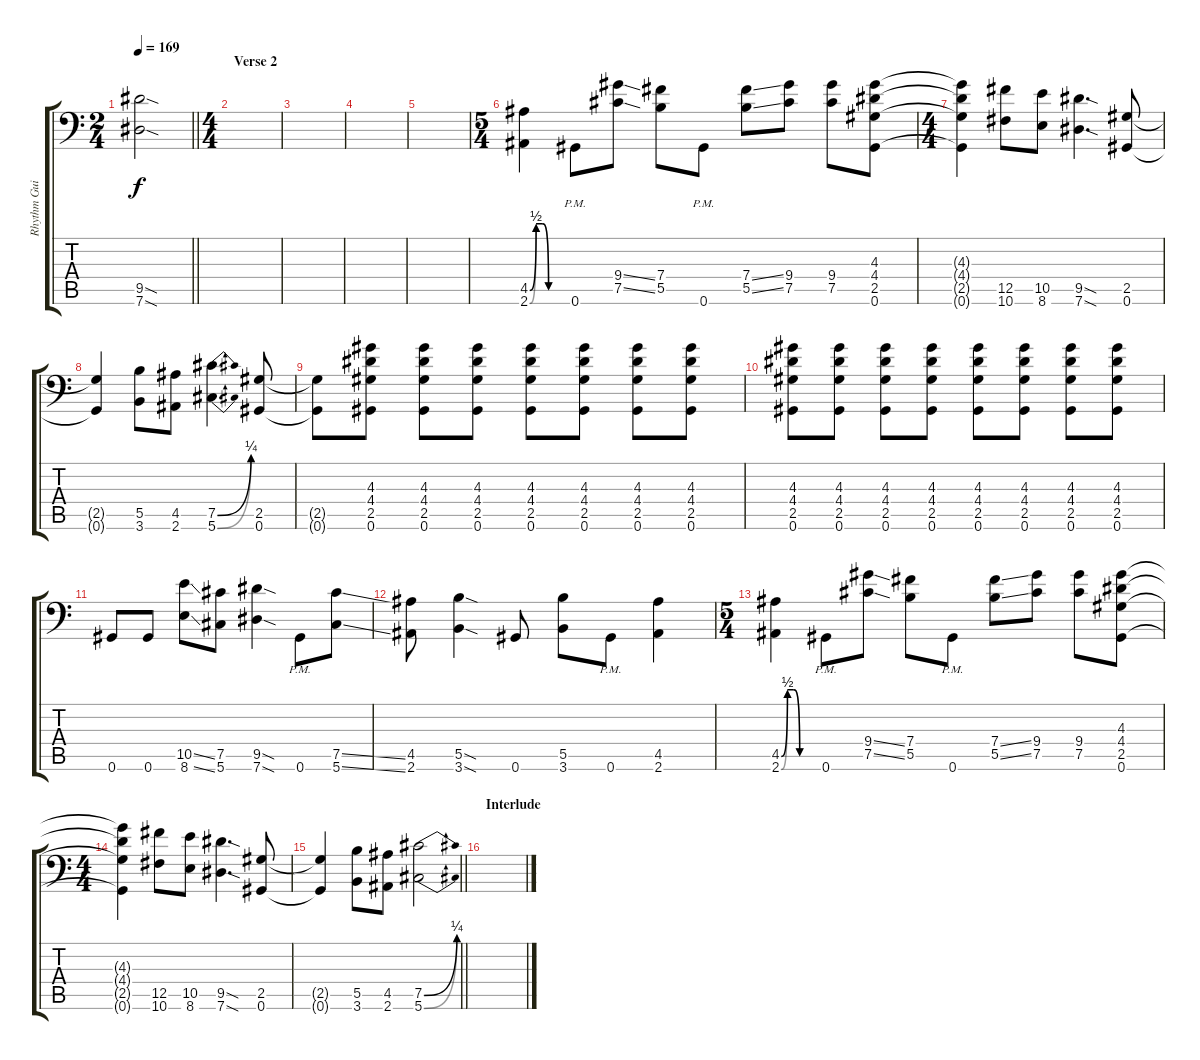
\track ("Rhythm Guitar 2" "Rhythm Gui") {instrument distortionguitar}
\staff {score tabs}
\tuning (Db4 Ab3 E3 B2 Gb2 Ab1) {hide}
\ts (2 4)
\tempo 169
\clef f4
\barLineRight lightlight
\ks c
(9.5{sod} 7.6{sod}).2{dy f} |
\ts (4 4)
\section ("" "Verse 2")
|
|
|
|
\ts (5 4)
(4.5{be (custom 0 0 10 2 20 2 30 0 60 0)} 2.6{be (custom 0 0 10 2 20 2 30 0 60 0)}).4 0.6{pm}.8 (9.4{ss} 7.5{ss}).8 (7.4 5.5).8 0.6{pm}.8 (7.4{ss} 5.5{ss}).8 (9.4 7.5).8 (9.4 7.5).8 (4.3 4.4 2.5 0.6).8 |
\ts (4 4)
(4.3{t} 4.4{t} 2.5{t} 0.6{t}).4 (12.5 10.6).8 (10.5 8.6).8 (9.5{sod} 7.6{sod}).4{d} (2.5 0.6).8 |
(2.5{t} 0.6{t}).4 (5.5 3.6).8 (4.5 2.6).8 (7.5{be (bend 0 0 60 1)} 5.6{be (bend 0 0 60 1)}).4{d} (2.5 0.6).8 |
(2.5{t} 0.6{t}).8 (4.3 4.4 2.5 0.6).8 (4.3 4.4 2.5 0.6).8 (4.3 4.4 2.5 0.6).8 (4.3 4.4 2.5 0.6).8 (4.3 4.4 2.5 0.6).8 (4.3 4.4 2.5 0.6).8 (4.3 4.4 2.5 0.6).8 |
(4.3 4.4 2.5 0.6).8 (4.3 4.4 2.5 0.6).8 (4.3 4.4 2.5 0.6).8 (4.3 4.4 2.5 0.6).8 (4.3 4.4 2.5 0.6).8 (4.3 4.4 2.5 0.6).8 (4.3 4.4 2.5 0.6).8 (4.3 4.4 2.5 0.6).8 |
0.6.8 0.6.8 (10.5{ss} 8.6{ss}).8 (7.5 5.6).8 (9.5{sod} 7.6{sod}).4 0.6{pm}.8 (7.5{ss} 5.6{ss}).8 |
(4.5 2.6).8 (5.5{sod} 3.6{sod}).4 0.6.8 (5.5 3.6).8 0.6{pm}.8 (4.5 2.6).4 |
\ts (5 4)
(4.5{be (custom 0 0 10 2 20 2 30 0 60 0)} 2.6{be (custom 0 0 10 2 20 2 30 0 60 0)}).4 0.6{pm}.8 (9.4{ss} 7.5{ss}).8 (7.4 5.5).8 0.6{pm}.8 (7.4{ss} 5.5{ss}).8 (9.4 7.5).8 (9.4 7.5).8 (4.3 4.4 2.5 0.6).8 |
\ts (4 4)
(4.3{t} 4.4{t} 2.5{t} 0.6{t}).4 (12.5 10.6).8 (10.5 8.6).8 (9.5{sod} 7.6{sod}).4{d} (2.5 0.6).8 |
\barLineRight lightlight
(2.5{t} 0.6{t}).4 (5.5 3.6).8 (4.5 2.6).8 (7.5{be (bend 0 0 60 1)} 5.6{be (bend 0 0 60 1)}).2 |
\section ("" "Interlude")
